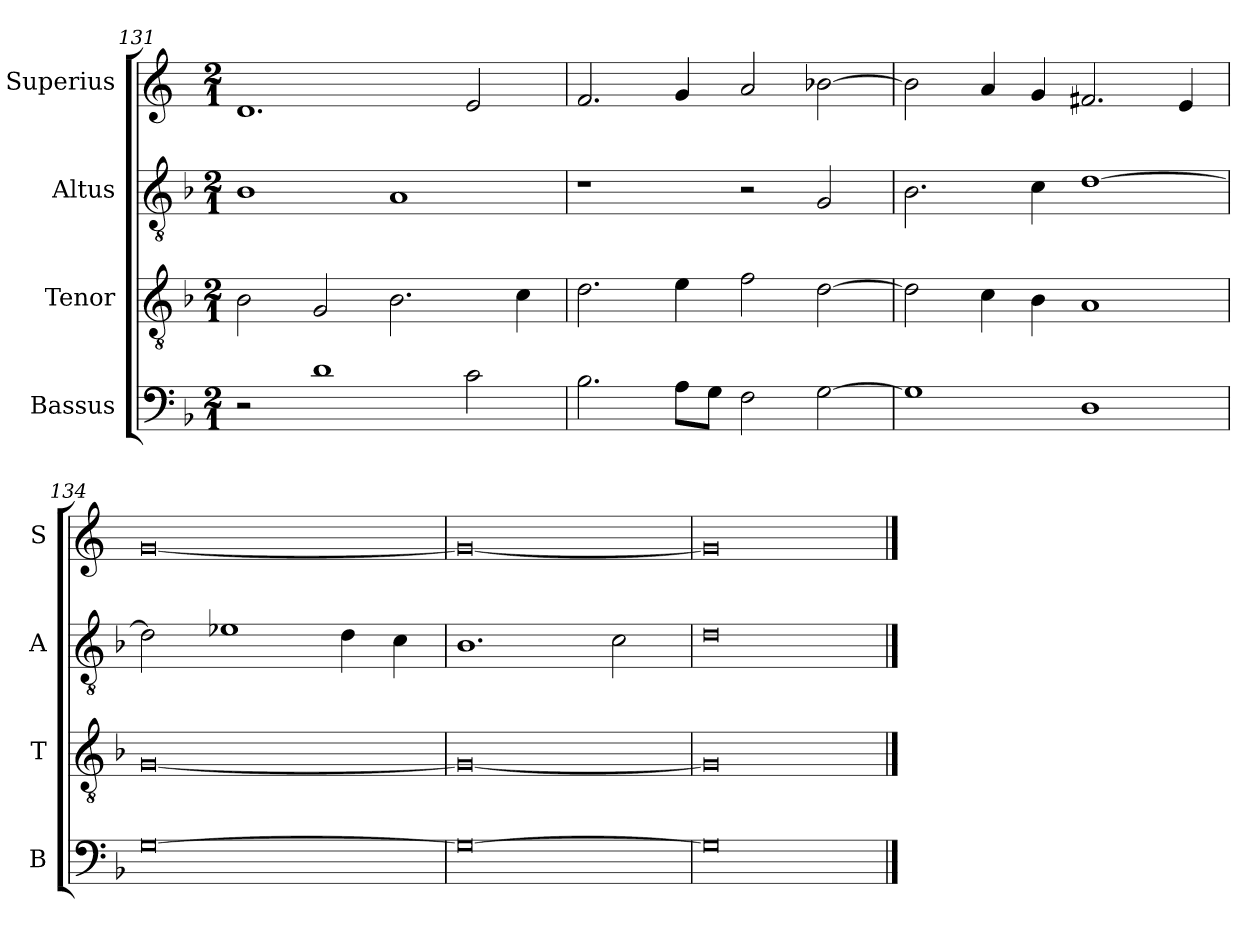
**kern	**kern	**kern	**kern
*part4	*part3	*part2	*part1
*staff4	*staff3	*staff2	*staff1
*I"Bassus	*I"Tenor	*I"Altus	*I"Superius
*I'B	*I'T	*I'A	*I'S
*clefF4	*clefGv2	*clefGv2	*clefG2
*k[b-]	*k[b-]	*k[b-]	*k[]
*M2/1	*M2/1	*M2/1	*M2/1
=131	=131	=131	=131
2r	2B-\	1B-	1.d
1d	2G/	.	.
.	2.B-\	1A	.
2c\	.	.	2e/
.	4c\	.	.
=132	=132	=132	=132
2.B-\	2.d\	1r	2.f/
8A\L	4e\	.	4g/
8G\J	.	.	.
2F\	2f\	2r	2a/
[2G\	[2d\	2G/	[2b-X\
=133	=133	=133	=133
1G]	2d\]	2.B-\	2b-\]
.	4c\	.	4a/
.	4B-\	4c\	4g/
1D	1A	[1d	2.f#X/
.	.	.	4e/
=134	=134	=134	=134
[0G	[0G	2d\]	[0g
.	.	1e-X	.
.	.	4d\	.
.	.	4c\	.
=135	=135	=135	=135
0G_	0G_	1.B-	0g_
.	.	2c\	.
=136	=136	=136	=136
0G]	0G]	0d	0g]
==	==	==	==
*-	*-	*-	*-
